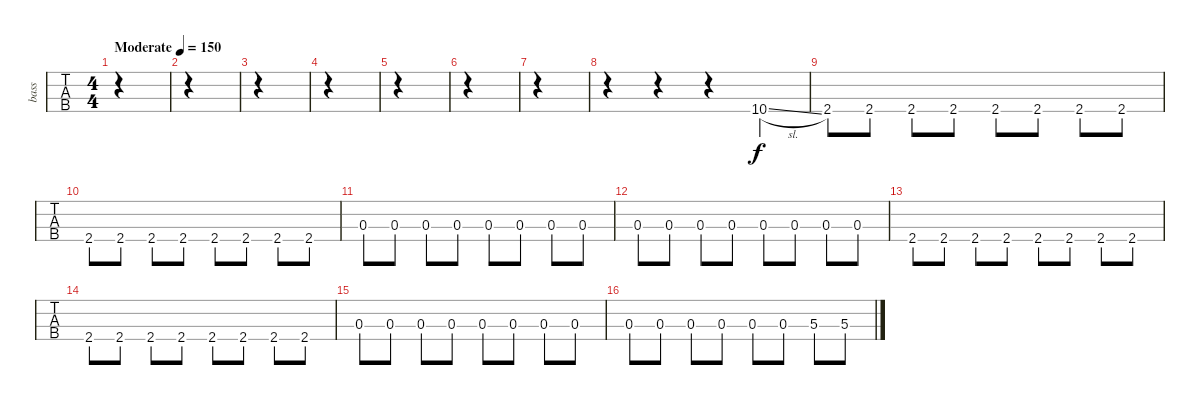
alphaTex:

\track ("bass" "bass") {instrument electricbassfinger}
\staff {tabs}
\tuning (G2 D2 A1 E1) {hide}
\ts (4 4)
\tempo (150 "Moderate")
\clef f4
\ks c
|
|
|
|
|
|
|
r.4 r.4 r.4 10.4{sl}.4 |
2.4.8 2.4.8 2.4.8 2.4.8 2.4.8 2.4.8 2.4.8 2.4.8 |
2.4.8 2.4.8 2.4.8 2.4.8 2.4.8 2.4.8 2.4.8 2.4.8 |
0.3.8 0.3.8 0.3.8 0.3.8 0.3.8 0.3.8 0.3.8 0.3.8 |
0.3.8 0.3.8 0.3.8 0.3.8 0.3.8 0.3.8 0.3.8 0.3.8 |
2.4.8 2.4.8 2.4.8 2.4.8 2.4.8 2.4.8 2.4.8 2.4.8 |
2.4.8 2.4.8 2.4.8 2.4.8 2.4.8 2.4.8 2.4.8 2.4.8 |
0.3.8 0.3.8 0.3.8 0.3.8 0.3.8 0.3.8 0.3.8 0.3.8 |
0.3.8 0.3.8 0.3.8 0.3.8 0.3.8 0.3.8 5.3.8 5.3.8
